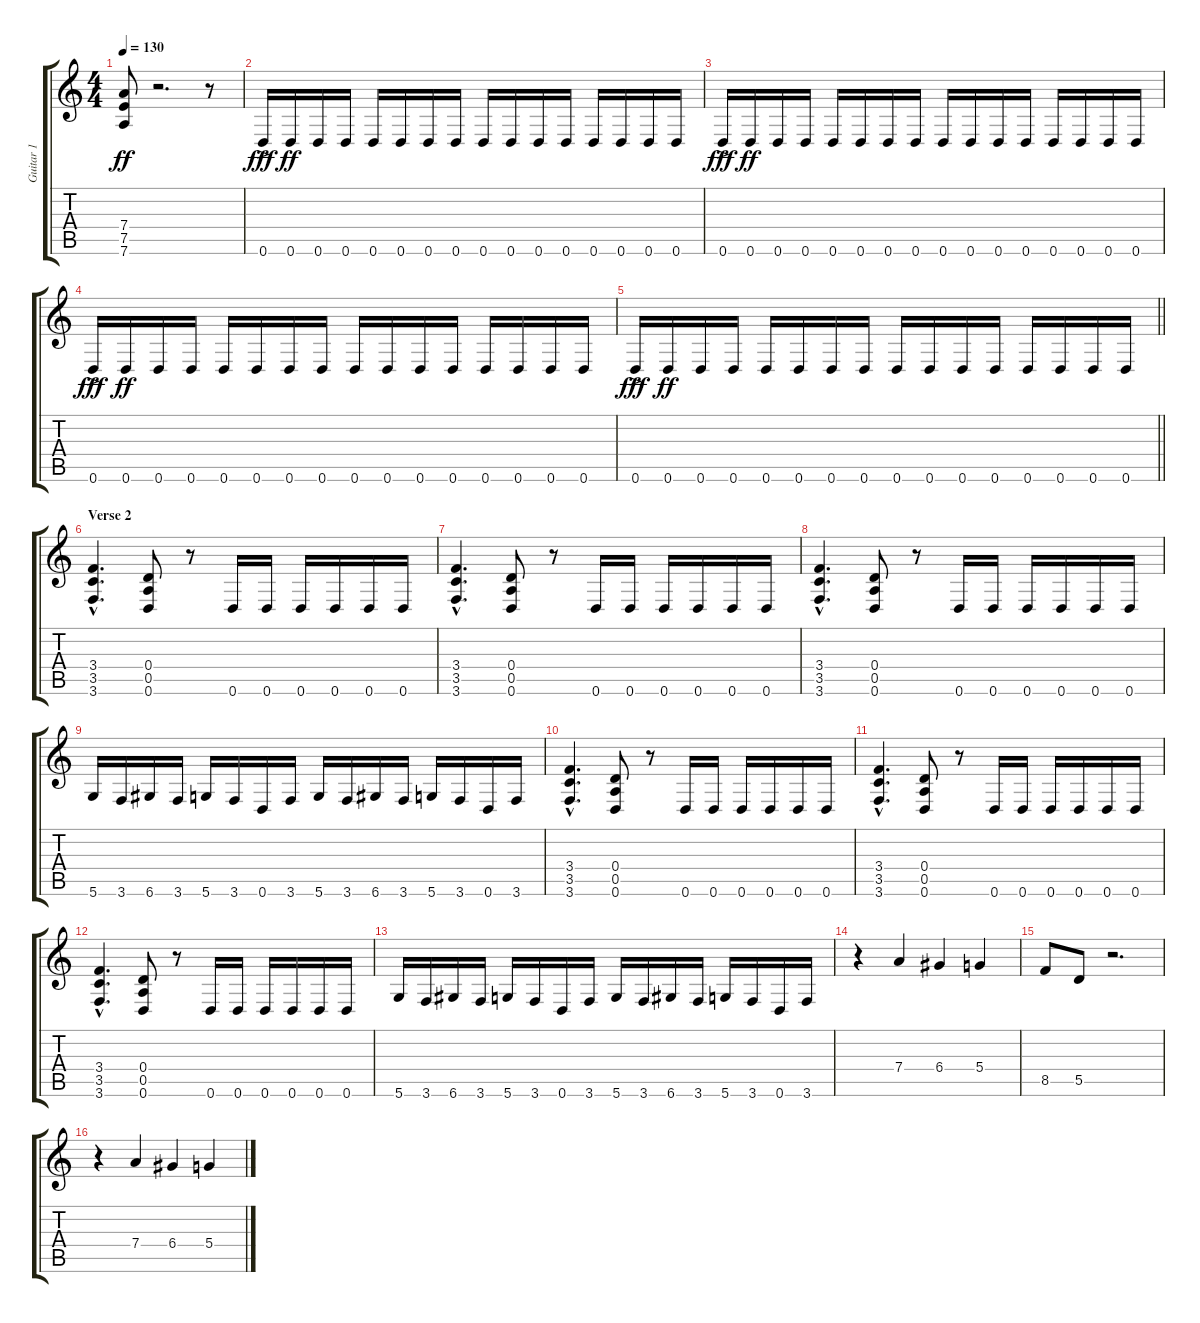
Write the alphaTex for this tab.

\track ("Guitar 1" "Guitar 1") {instrument distortionguitar}
\staff {score tabs}
\tuning (E4 B3 G3 D3 A2 D2) {hide}
\ts (4 4)
\tempo 130
\clef g2
\ks c
(7.4 7.5 7.6).8{dy ff} r.2{d} r.8 |
0.6{ac}.16{dy fff} 0.6.16{dy ff} 0.6.16 0.6.16 0.6.16 0.6.16 0.6.16 0.6.16 0.6.16 0.6.16 0.6.16 0.6.16 0.6.16 0.6.16 0.6.16 0.6.16 |
0.6{ac}.16{dy fff} 0.6.16{dy ff} 0.6.16 0.6.16 0.6.16 0.6.16 0.6.16 0.6.16 0.6.16 0.6.16 0.6.16 0.6.16 0.6.16 0.6.16 0.6.16 0.6.16 |
0.6{ac}.16{dy fff} 0.6.16{dy ff} 0.6.16 0.6.16 0.6.16 0.6.16 0.6.16 0.6.16 0.6.16 0.6.16 0.6.16 0.6.16 0.6.16 0.6.16 0.6.16 0.6.16 |
\barLineRight lightlight
0.6{ac}.16{dy fff} 0.6.16{dy ff} 0.6.16 0.6.16 0.6.16 0.6.16 0.6.16 0.6.16 0.6.16 0.6.16 0.6.16 0.6.16 0.6.16 0.6.16 0.6.16 0.6.16 |
\section ("" "Verse 2")
(3.4{hac} 3.5{hac} 3.6{hac}).4{d} (0.4 0.5 0.6).8 r.8 0.6.16 0.6.16 0.6.16 0.6.16 0.6.16 0.6.16 |
(3.4{hac} 3.5{hac} 3.6{hac}).4{d} (0.4 0.5 0.6).8 r.8 0.6.16 0.6.16 0.6.16 0.6.16 0.6.16 0.6.16 |
(3.4{hac} 3.5{hac} 3.6{hac}).4{d} (0.4 0.5 0.6).8 r.8 0.6.16 0.6.16 0.6.16 0.6.16 0.6.16 0.6.16 |
5.6.16 3.6.16 6.6.16 3.6.16 5.6.16 3.6.16 0.6.16 3.6.16 5.6.16 3.6.16 6.6.16 3.6.16 5.6.16 3.6.16 0.6.16 3.6.16 |
(3.4{hac} 3.5{hac} 3.6{hac}).4{d} (0.4 0.5 0.6).8 r.8 0.6.16 0.6.16 0.6.16 0.6.16 0.6.16 0.6.16 |
(3.4{hac} 3.5{hac} 3.6{hac}).4{d} (0.4 0.5 0.6).8 r.8 0.6.16 0.6.16 0.6.16 0.6.16 0.6.16 0.6.16 |
(3.4{hac} 3.5{hac} 3.6{hac}).4{d} (0.4 0.5 0.6).8 r.8 0.6.16 0.6.16 0.6.16 0.6.16 0.6.16 0.6.16 |
5.6.16 3.6.16 6.6.16 3.6.16 5.6.16 3.6.16 0.6.16 3.6.16 5.6.16 3.6.16 6.6.16 3.6.16 5.6.16 3.6.16 0.6.16 3.6.16 |
r.4 7.4.4 6.4.4 5.4.4 |
8.5.8 5.5.8 r.2{d} |
r.4 7.4.4 6.4.4 5.4.4
